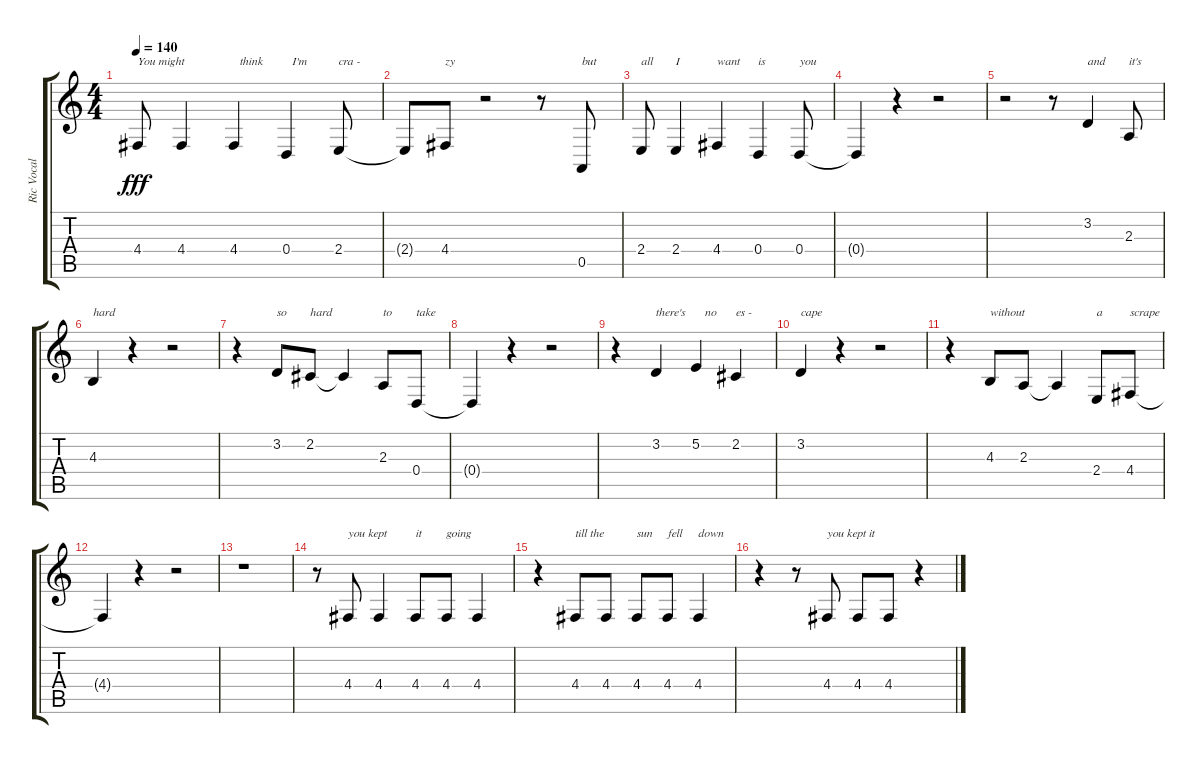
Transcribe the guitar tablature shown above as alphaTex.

\track ("Ric Vocal" "Ric Vocal") {instrument tenorsax}
\staff {score tabs}
\tuning (E4 B3 G3 D3 A2 E2) {hide}
\ts (4 4)
\tempo 140
\clef g2
\ks c
4.4.8{txt "You might" dy fff} 4.4.4 4.4.4{txt "  think"} 0.4.4{txt "  I'm"} 2.4.8{txt "cra -"} |
2.4{t}.8 4.4.8{txt "zy"} r.2 r.8 0.5.8{txt "but"} |
2.4.8{txt "all"} 2.4.4{txt "I"} 4.4.4{txt "want"} 0.4.4{txt "is"} 0.4.8{txt "you"} |
0.4{t}.4 r.4 r.2 |
r.2 r.8 3.2.4{txt "and"} 2.3.8{txt "it's"} |
4.3.4{txt "hard"} r.4 r.2 |
r.4 3.2.8{txt "so"} 2.2.8{txt "hard"} 2.2{t}.4 2.3.8{txt "to"} 0.4.8{txt "take"} |
0.4{t}.4 r.4 r.2 |
r.4 3.2.4{txt "there's"} 5.2.4{txt "   no"} 2.2.4{txt "es -"} |
3.2.4{txt "cape"} r.4 r.2 |
r.4 4.3.8{txt "without"} 2.3.8 2.3{t}.4 2.4.8{txt "a"} 4.4.8{txt "scrape"} |
4.4{t}.4 r.4 r.2 |
r.1 |
r.8 4.4.8{txt "you kept"} 4.4.4 4.4.8{txt "it"} 4.4.8{txt "going"} 4.4.4 |
r.4 4.4.8{txt "till the"} 4.4.8 4.4.8{txt "sun"} 4.4.8{txt "fell"} 4.4.4{txt "down"} |
r.4 r.8 4.4.8{txt "you kept it"} 4.4.8 4.4.8 r.4
